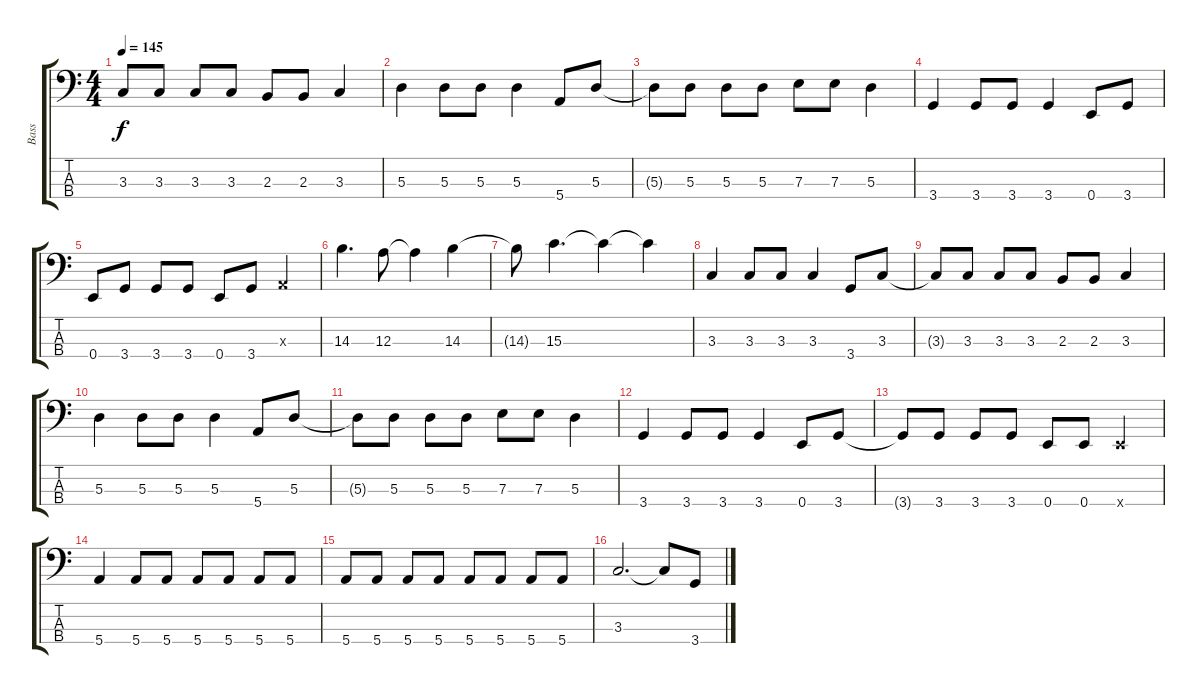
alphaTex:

\track ("Bass" "Bass") {instrument electricbasspick}
\staff {score tabs}
\tuning (G2 D2 A1 E1) {hide}
\ts (4 4)
\tempo 145
\clef f4
\ks c
3.3{t}.8{dy f} 3.3.8 3.3.8 3.3.8 2.3.8 2.3.8 3.3.4 |
5.3.4 5.3.8 5.3.8 5.3.4 5.4.8 5.3.8 |
5.3{t}.8 5.3.8 5.3.8 5.3.8 7.3.8 7.3.8 5.3.4 |
3.4.4 3.4.8 3.4.8 3.4.4 0.4.8 3.4.8 |
0.4.8 3.4.8 3.4.8 3.4.8 0.4.8 3.4.8 0.3{x}.4 |
14.3.4{d} 12.3.8 12.3{t}.4 14.3.4 |
14.3{t}.8 15.3.4{d} 15.3{t}.4 15.3{t}.4 |
3.3.4 3.3.8 3.3.8 3.3.4 3.4.8 3.3.8 |
3.3{t}.8 3.3.8 3.3.8 3.3.8 2.3.8 2.3.8 3.3.4 |
5.3.4 5.3.8 5.3.8 5.3.4 5.4.8 5.3.8 |
5.3{t}.8 5.3.8 5.3.8 5.3.8 7.3.8 7.3.8 5.3.4 |
3.4.4 3.4.8 3.4.8 3.4.4 0.4.8 3.4.8 |
3.4{t}.8 3.4.8 3.4.8 3.4.8 0.4.8 0.4.8 0.4{x}.4 |
5.4.4 5.4.8 5.4.8 5.4.8 5.4.8 5.4.8 5.4.8 |
5.4.8 5.4.8 5.4.8 5.4.8 5.4.8 5.4.8 5.4.8 5.4.8 |
3.3.2{d} 3.3{t}.8 3.4.8
